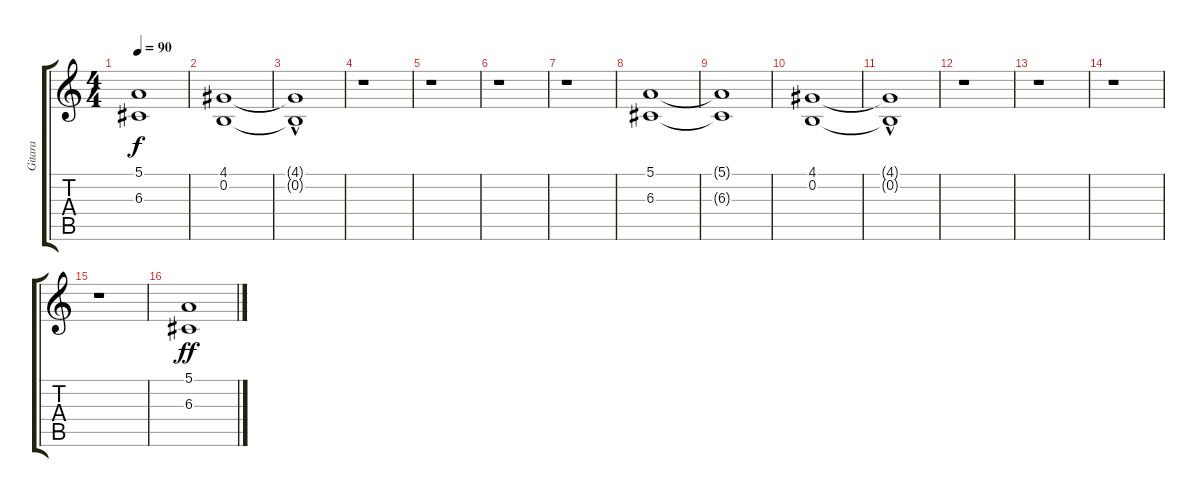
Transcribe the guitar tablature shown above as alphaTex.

\track ("Gitara" "Gitara") {instrument stringensemble2}
\staff {score tabs}
\tuning (E4 B3 G3 D3 A2 E2) {hide}
\ts (4 4)
\tempo 90
\clef g2
\ks c
(5.1{t} 6.3{t}).1{dy f} |
(4.1 0.2).1 |
(4.1{t} 0.2{hac t}).1 |
r.1 |
r.1 |
r.1 |
r.1 |
(5.1 6.3).1 |
(5.1{t} 6.3{t}).1 |
(4.1 0.2).1 |
(4.1{t} 0.2{hac t}).1 |
r.1 |
r.1 |
r.1 |
r.1 |
(5.1 6.3).1{dy ff}
